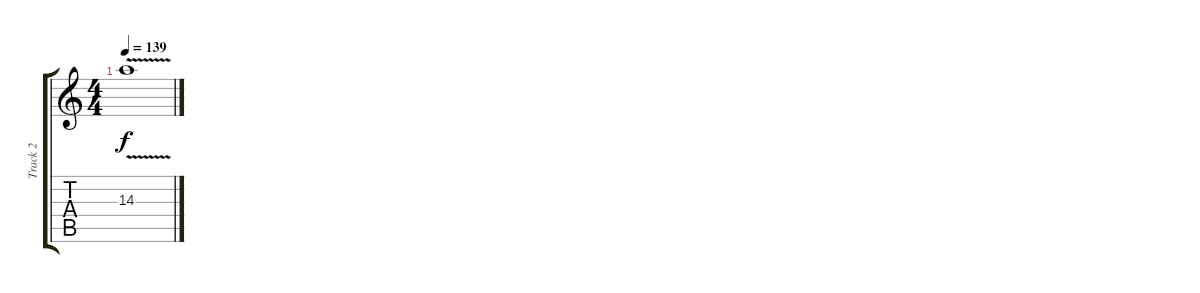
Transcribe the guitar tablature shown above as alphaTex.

\track ("Track 2" "Track 2") {instrument electricguitarjazz}
\staff {score tabs}
\tuning (E4 B3 G3 D3 A2 D2) {hide}
\ts (4 4)
\tempo 139
\clef g2
\ks c
14.3{v}.1{dy f}
